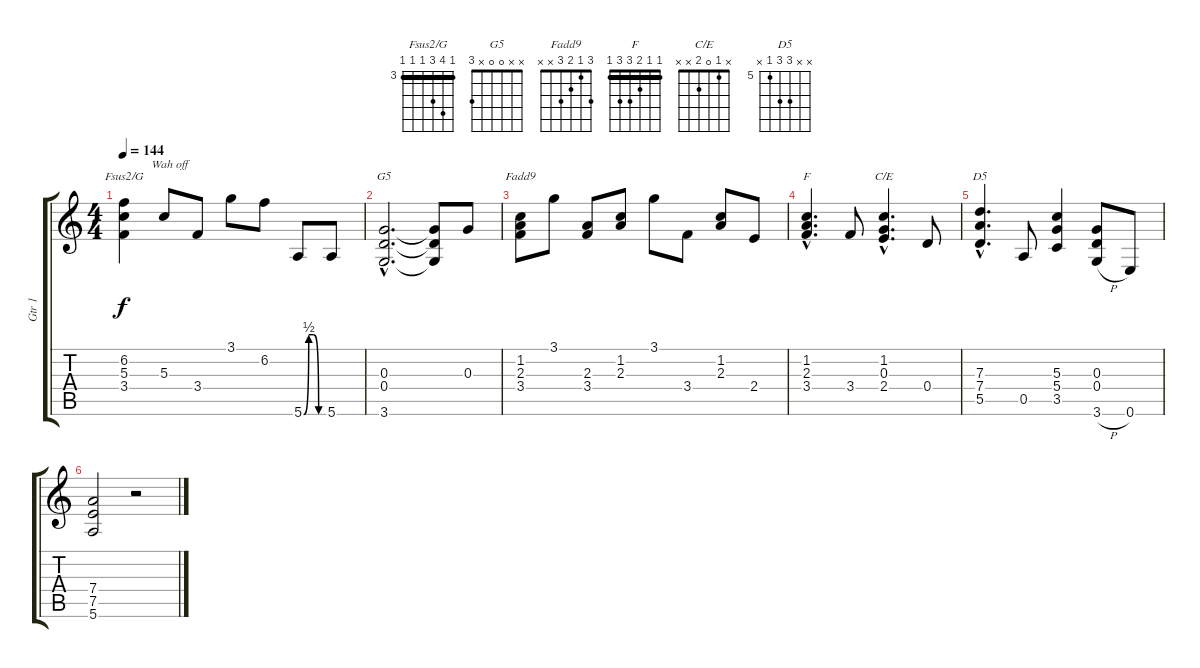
\track ("Gtr 1" "Gtr 1") {instrument overdrivenguitar}
\staff {score tabs}
\tuning (E4 B3 G3 D3 A2 E2) {hide}
\chord ("Fsus2/G" 3 6 5 3 3 3) {firstfret 3 barre 3}
\chord ("G5" x x 0 0 x 3)
\chord ("Fadd9" 3 1 2 3 x x)
\chord ("F" 1 1 2 3 3 1) {barre 1}
\chord ("C/E" x 1 0 2 x x)
\chord ("D5" x x 7 7 5 x) {firstfret 5}
\ts (4 4)
\tempo 144
\clef g2
\ks c
(6.2 5.3 3.4).4{ch "Fsus2/G" txt "         Wah off" dy f} 5.3.8 3.4.8 3.1.8 6.2.8 5.6{be (custom 0 0 15 2 30 2 45 0 60 0)}.8 5.6.8 |
(0.3{hac} 0.4{hac} 3.6{hac}).2{d ch "G5"} (0.3{t} 0.4{t} 3.6{t}).8 0.3.8 |
(1.2 2.3 3.4).8{ch "Fadd9"} 3.1.8 (2.3 3.4).8 (1.2 2.3).8 3.1.8 3.4.8 (1.2 2.3).8 2.4.8 |
(1.2{hac} 2.3{hac} 3.4{hac}).4{d ch "F"} 3.4.8 (1.2{hac} 0.3{hac} 2.4{hac}).4{d ch "C/E"} 0.4.8 |
(7.3{hac} 7.4{hac} 5.5{hac}).4{d ch "D5"} 0.5.8 (5.3 5.4 3.5).4 (0.3 0.4 3.6{h}).8 0.6.8 |
(7.4 7.5 5.6).2 r.2
